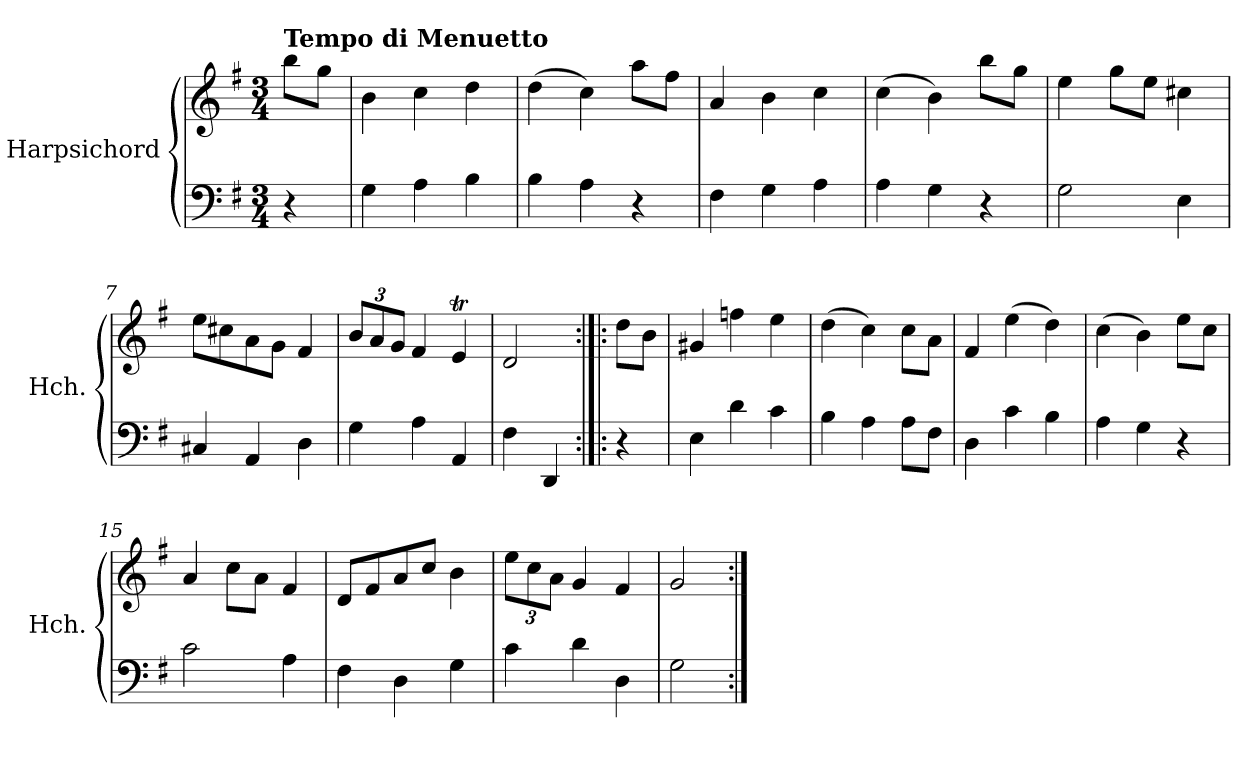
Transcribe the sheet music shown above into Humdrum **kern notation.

**kern	**kern
*part1	*part1
*staff2	*staff1
*I"Harpsichord	*
*I'Hch.	*
*clefF4	*clefG2
*k[f#]	*k[f#]
*M3/4	*M3/4
=1	=1
!	!LO:TX:a:B:t=Tempo di Menuetto
4r	8bb\L
.	8gg\J
=2	=2
4G\	4b\
4A\	4cc\
4B\	4dd\
=3	=3
4B\	(>4dd\
4A\	4cc\)
4r	8aa\L
.	8ff#\J
=4	=4
4F#\	4a/
4G\	4b\
4A\	4cc\
=5	=5
4A\	(>4cc\
4G\	4b\)
4r	8bb\L
.	8gg\J
=6	=6
2G\	4ee\
.	8gg\L
.	8ee\J
4E\	4cc#X\
=7	=7
4C#X/	8ee\L
.	8cc#X\
4AA/	8a\
.	8g\J
4D\	4f#/
=8	=8
*	*Xbrackettup
4G\	12b/L
.	12a/
.	12g/J
4A\	4f#/
4AA/	4eT/
!!LO:LB:g=z
=9	=9
4F#\	2d/
4DD/	.
=10:|!|:	=10:|!|:
4r	8dd\L
.	8b\J
=11	=11
4E\	4g#X/
4d\	4ffn\
4c\	4ee\
=12	=12
4B\	(>4dd\
4A\	4cc\)
8A\L	8cc\L
8F#\J	8a\J
=13	=13
4D\	4f#/
4c\	(>4ee\
4B\	4dd\)
=14	=14
4A\	(>4cc\
4G\	4b\)
4r	8ee\L
.	8cc\J
=15	=15
2c\	4a/
.	8cc\L
.	8a\J
4A\	4f#/
=16	=16
4F#\	8d/L
.	8f#/
4D\	8a/
.	8cc/J
4G\	4b\
=17	=17
4c\	12ee\L
.	12cc\
.	12a\J
4d\	4g/
4D\	4f#/
=18	=18
2G\	2g/
=:|!	=:|!
*-	*-
